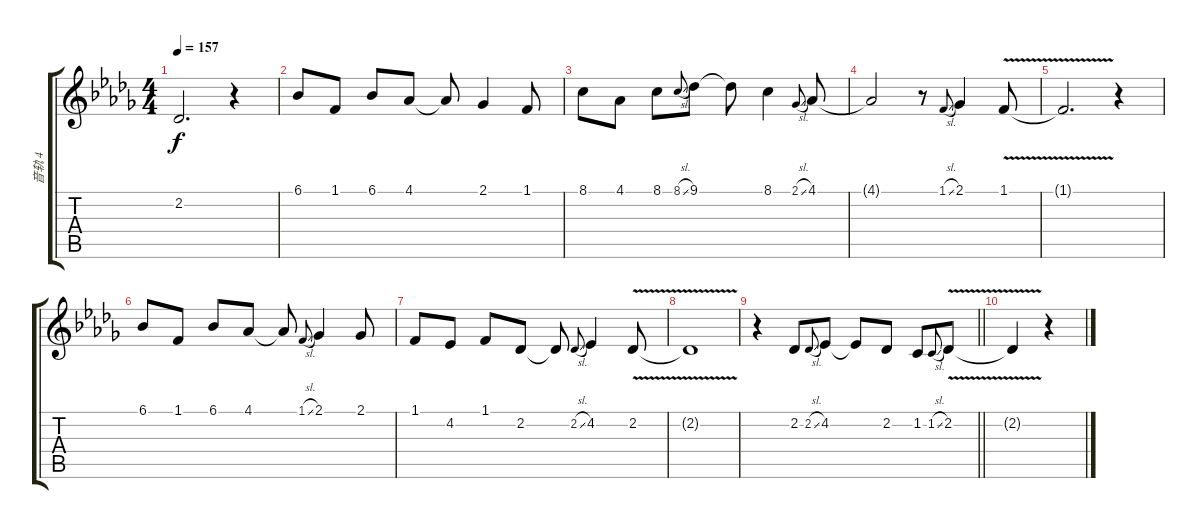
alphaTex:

\track ("音轨 4" "音轨 4") {instrument flute}
\staff {score tabs}
\tuning (E4 B3 G3 D3 A2 E2) {hide}
\ts (4 4)
\tempo 157
\clef g2
\ks db
2.2{t}.2{d dy f} r.4 |
6.1.8 1.1.8 6.1.8 4.1.8 4.1{t}.8 2.1.4 1.1.8 |
8.1.8 4.1.8 8.1.8 8.1{sl}.8{gr onbeat} 9.1.8 9.1{t}.8 8.1.4 2.1{sl}.8{gr onbeat} 4.1.8 |
4.1{t}.2 r.8 1.1{sl}.8{gr onbeat} 2.1.4 1.1{v}.8 |
1.1{t}.2{d} r.4 |
6.1.8 1.1.8 6.1.8 4.1.8 4.1{t}.8 1.1{sl}.8{gr onbeat} 2.1.4 2.1.8 |
1.1.8 4.2.8 1.1.8 2.2.8 2.2{t}.8 2.2{sl}.8{gr onbeat} 4.2.4 2.2{v}.8 |
2.2{t}.1 |
\barLineRight lightlight
r.4 2.2.8 2.2{sl}.8{gr onbeat} 4.2.8 4.2{t}.8 2.2.8 1.2.8 1.2{sl}.8{gr onbeat} 2.2{v}.8 |
2.2{t}.4 r.4
